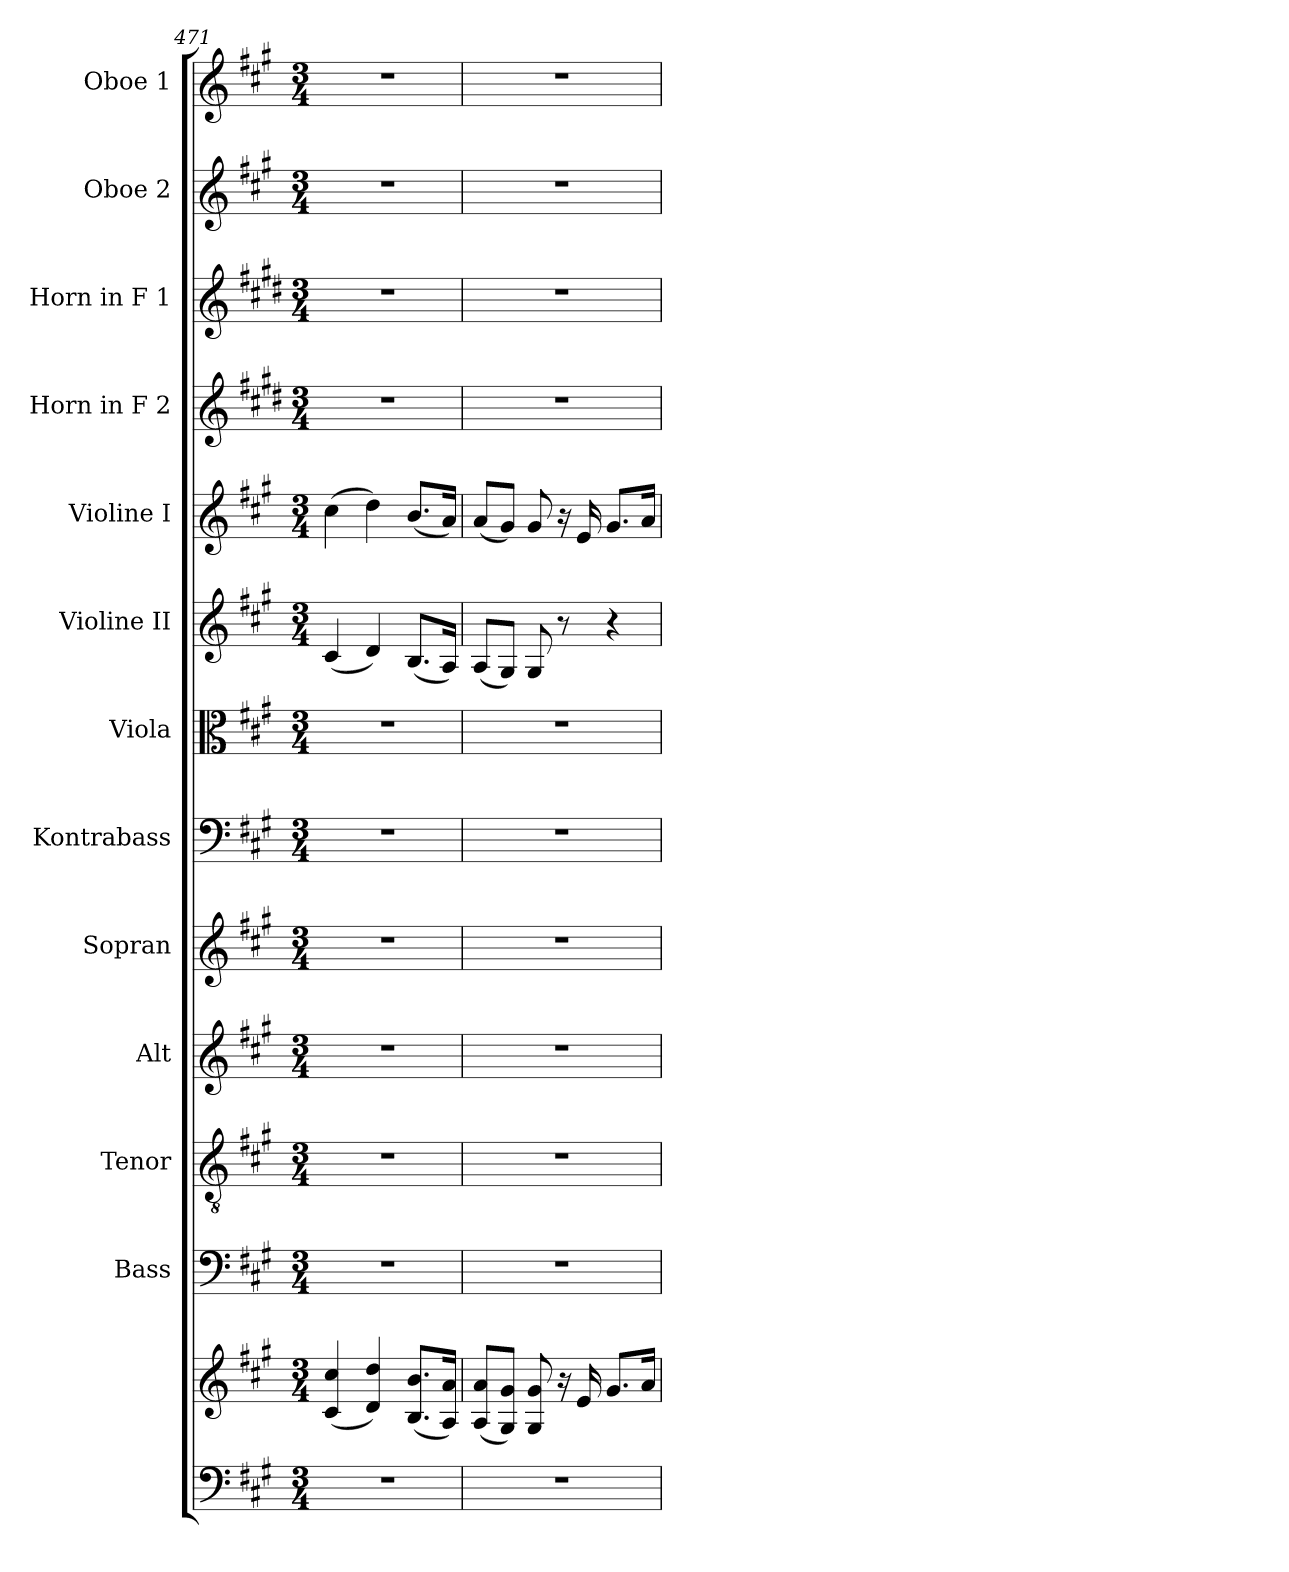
**kern	**kern	**kern	**kern	**kern	**kern	**kern	**kern	**kern	**kern	**kern	**kern	**kern	**kern
*part13	*part13	*part12	*part11	*part10	*part9	*part8	*part7	*part6	*part5	*part4	*part3	*part2	*part1
*staff14	*staff13	*staff12	*staff11	*staff10	*staff9	*staff8	*staff7	*staff6	*staff5	*staff4	*staff3	*staff2	*staff1
*	*	*I"Bass	*I"Tenor	*I"Alt	*I"Sopran	*I"Kontrabass	*I"Viola	*I"Violine II	*I"Violine I	*I"Horn in F 2	*I"Horn in F 1	*I"Oboe 2	*I"Oboe 1
*	*	*I'B.	*I'T.	*I'A.	*I'S.	*I'Kb.	*I'Vla.	*I'Vl. II	*I'Vl. I	*	*	*I'Ob.. 2	*I'Ob. 1
*clefF4	*clefG2	*clefF4	*clefGv2	*clefG2	*clefG2	*clefF4	*clefC3	*clefG2	*clefG2	*clefG2	*clefG2	*clefG2	*clefG2
*	*	*	*	*	*	*ITrd7c12	*	*	*	*ITrd4c7	*ITrd4c7	*	*
*k[f#c#g#]	*k[f#c#g#]	*k[f#c#g#]	*k[f#c#g#]	*k[f#c#g#]	*k[f#c#g#]	*k[f#c#g#]	*k[f#c#g#]	*k[f#c#g#]	*k[f#c#g#]	*k[f#c#g#]	*k[f#c#g#]	*k[f#c#g#]	*k[f#c#g#]
*A:	*A:	*A:	*A:	*A:	*A:	*A:	*A:	*A:	*A:	*A:	*A:	*A:	*A:
*M3/4	*M3/4	*M3/4	*M3/4	*M3/4	*M3/4	*M3/4	*M3/4	*M3/4	*M3/4	*M3/4	*M3/4	*M3/4	*M3/4
=471	=471	=471	=471	=471	=471	=471	=471	=471	=471	=471	=471	=471	=471
2.r	(<4c#/ 4cc#/	2.r	2.r	2.r	2.r	2.r	2.r	(<4c#/	(>4cc#\	2.r	2.r	2.r	2.r
.	4d/ 4dd/)	.	.	.	.	.	.	4d/)	4dd\)	.	.	.	.
.	(<8.B/ 8.b/L	.	.	.	.	.	.	(<8.B/L	(<8.b/L	.	.	.	.
.	16A/ 16a/Jk)	.	.	.	.	.	.	16A/Jk)	16a/Jk)	.	.	.	.
=472	=472	=472	=472	=472	=472	=472	=472	=472	=472	=472	=472	=472	=472
2.r	(<8A/ 8a/L	2.r	2.r	2.r	2.r	2.r	2.r	(<8A/L	(<8a/L	2.r	2.r	2.r	2.r
.	8G#/ 8g#/J)	.	.	.	.	.	.	8G#/J)	8g#/J)	.	.	.	.
.	8G#/ 8g#/	.	.	.	.	.	.	8G#/	8g#/	.	.	.	.
.	16r	.	.	.	.	.	.	8r	16r	.	.	.	.
.	16e/	.	.	.	.	.	.	.	16e/	.	.	.	.
.	8.g#/L	.	.	.	.	.	.	4r	8.g#/L	.	.	.	.
.	16a/Jk	.	.	.	.	.	.	.	16a/Jk	.	.	.	.
=	=	=	=	=	=	=	=	=	=	=	=	=	=
*-	*-	*-	*-	*-	*-	*-	*-	*-	*-	*-	*-	*-	*-
